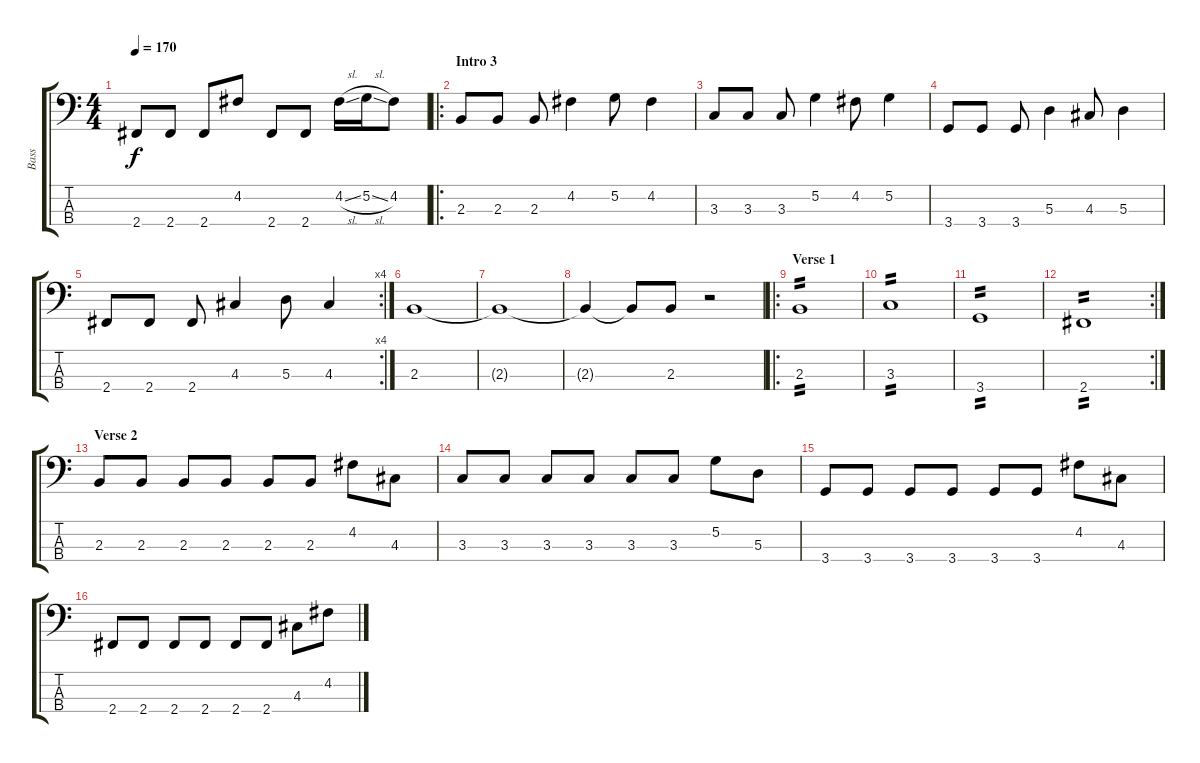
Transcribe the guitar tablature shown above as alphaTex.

\track ("Bass" "Bass") {instrument electricbasspick}
\staff {score tabs}
\tuning (G2 D2 A1 E1) {hide}
\ts (4 4)
\tempo 170
\clef f4
\ks c
2.4.8{dy f} 2.4.8 2.4.8 4.2.8 2.4.8 2.4.8 4.2{sl}.16 5.2{sl}.16 4.2.8 |
\ro
\section ("" "Intro 3")
2.3.8 2.3.8 2.3.8 4.2.4 5.2.8 4.2.4 |
3.3.8 3.3.8 3.3.8 5.2.4 4.2.8 5.2.4 |
3.4.8 3.4.8 3.4.8 5.3.4 4.3.8 5.3.4 |
\rc 4
2.4.8 2.4.8 2.4.8 4.3.4 5.3.8 4.3.4 |
2.3.1{volume 9} |
2.3{t}.1 |
2.3{t}.4 2.3{t}.8 2.3.8{volume 16} r.2 |
\ro
\section ("" "Verse 1")
2.3.1{tp 2} |
3.3.1{tp 2} |
3.4.1{tp 2} |
\rc 2
2.4.1{tp 2} |
\section ("" "Verse 2")
2.3.8 2.3.8 2.3.8 2.3.8 2.3.8 2.3.8 4.2.8 4.3.8 |
3.3.8 3.3.8 3.3.8 3.3.8 3.3.8 3.3.8 5.2.8 5.3.8 |
3.4.8 3.4.8 3.4.8 3.4.8 3.4.8 3.4.8 4.2.8 4.3.8 |
2.4.8 2.4.8 2.4.8 2.4.8 2.4.8 2.4.8 4.3.8 4.2.8
